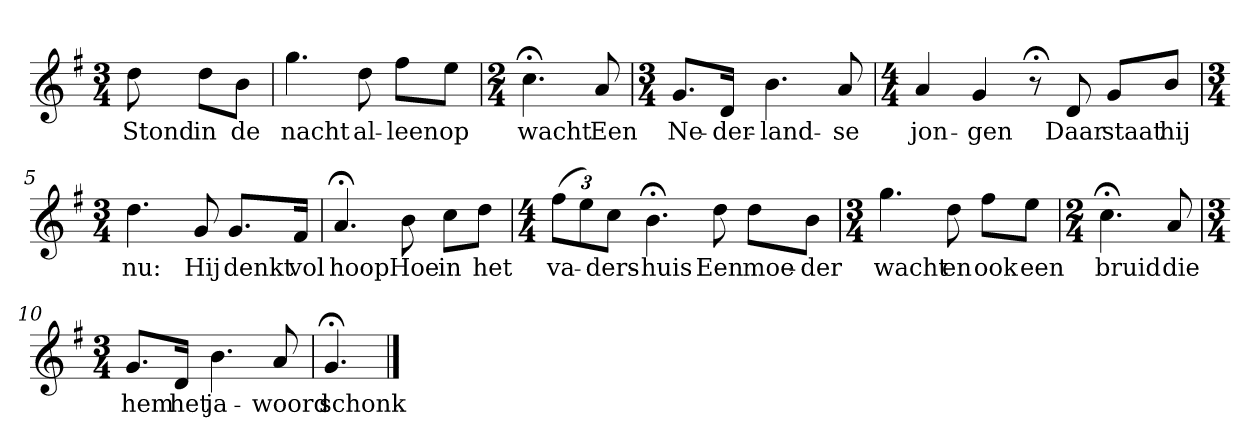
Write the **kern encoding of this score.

**kern	**text
*part1	*part1
*staff1	*staff1
*k[f#]	*
*G:	*
*M3/4	*
*MM120	*
=	=
8dd	Stond
8ddL	in
8bJ	de
=1	=1
4.gg	nacht
8dd	al-
8ff#L	-leen
8eeJ	op
=2	=2
*M2/4	*
4.cc;<	wacht
8a	Een
=3	=3
*M3/4	*
8.gL	Ne-
16dJk	-der-
4.b	-land-
8a	-se
=4	=4
*M4/4	*
4a	jon-
4g	-gen
8r;<	.
8d	Daar
8gL	staat
8bJ	hij
=5	=5
*M3/4	*
4.dd	nu:
8g	Hij
8.gL	denkt
16f#Jk	vol
=6	=6
4.a;<	hoop
8b	Hoe
8ccL	in
8ddJ	het
=7	=7
*M4/4	*
(12ff#L	va-
12ee)	.
12ccJ	-ders-
4.b;<	-huis
8dd	Een
8ddL	moe-
8bJ	-der
=8	=8
*M3/4	*
4.gg	wacht
8dd	en
8ff#L	ook
8eeJ	een
=9	=9
*M2/4	*
4.cc;<	bruid
8a	die
=10	=10
*M3/4	*
8.gL	hem
16dJk	het
4.b	ja-
8a	-woord
=11	=11
4.g;<	schonk
==	==
*-	*-
